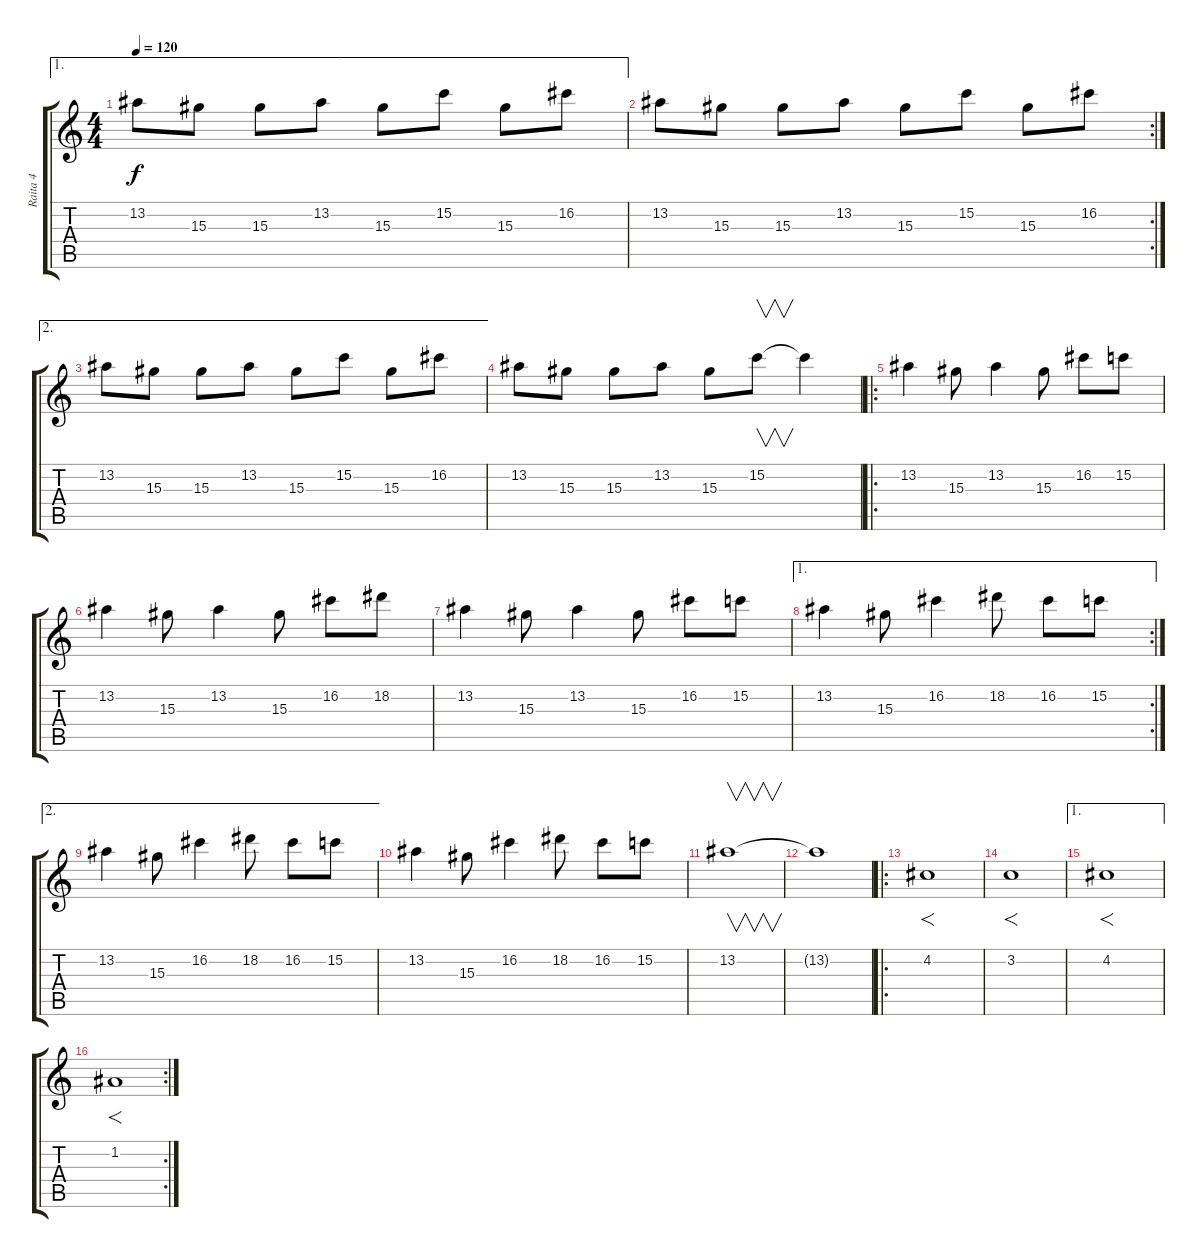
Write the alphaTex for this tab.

\track ("Raita 4" "Raita 4") {instrument distortionguitar}
\staff {score tabs}
\tuning (D4 A3 F3 C3 G2 D2) {hide}
\ae 1
\ts (4 4)
\tempo 120
\clef g2
\ks c
13.2.8{dy f} 15.3.8 15.3.8 13.2.8 15.3.8 15.2.8 15.3.8 16.2.8 |
\rc 2
13.2.8 15.3.8 15.3.8 13.2.8 15.3.8 15.2.8 15.3.8 16.2.8 |
\ae 2
13.2.8 15.3.8 15.3.8 13.2.8 15.3.8 15.2.8 15.3.8 16.2.8 |
13.2.8 15.3.8 15.3.8 13.2.8 15.3.8 15.2.8{v} 15.2{t}.4 |
\ro
13.2.4 15.3.8 13.2.4 15.3.8 16.2.8 15.2.8 |
13.2.4 15.3.8 13.2.4 15.3.8 16.2.8 18.2.8 |
13.2.4 15.3.8 13.2.4 15.3.8 16.2.8 15.2.8 |
\ae 1
\rc 2
13.2.4 15.3.8 16.2.4 18.2.8 16.2.8 15.2.8 |
\ae 2
13.2.4 15.3.8 16.2.4 18.2.8 16.2.8 15.2.8 |
13.2.4 15.3.8 16.2.4 18.2.8 16.2.8 15.2.8 |
13.2.1{v} |
13.2{t}.1 |
\ro
4.2.1{f} |
3.2.1{f} |
\ae 1
4.2.1{f} |
\rc 2
1.2.1{f}
